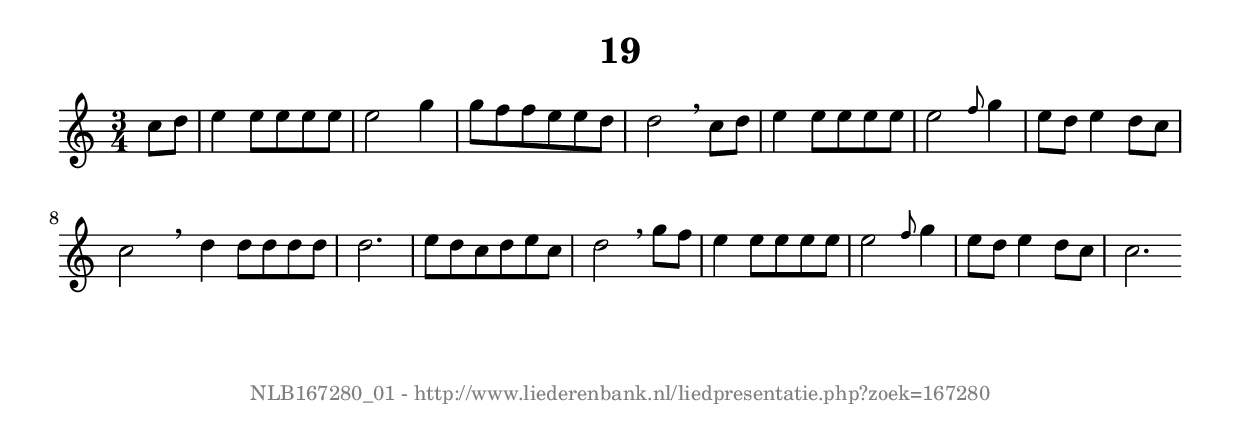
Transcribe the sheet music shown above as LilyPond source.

%
% produced by wce2krn 1.64 (7 June 2014)
%
\version"2.16"
#(append! paper-alist '(("long" . (cons (* 210 mm) (* 2000 mm)))))
#(set-default-paper-size "long")
sb = {\breathe}
mBreak = {\breathe }
bBreak = {\breathe }
x = {\once\override NoteHead #'style = #'cross }
gl=\glissando
itime={\override Staff.TimeSignature #'stencil = ##f }
ficta = {\once\set suggestAccidentals = ##t}
fine = {\once\override Score.RehearsalMark #'self-alignment-X = #1 \mark \markup {\italic{Fine}}}
dc = {\once\override Score.RehearsalMark #'self-alignment-X = #1 \mark \markup {\italic{D.C.}}}
dcf = {\once\override Score.RehearsalMark #'self-alignment-X = #1 \mark \markup {\italic{D.C. al Fine}}}
dcc = {\once\override Score.RehearsalMark #'self-alignment-X = #1 \mark \markup {\italic{D.C. al Coda}}}
ds = {\once\override Score.RehearsalMark #'self-alignment-X = #1 \mark \markup {\italic{D.S.}}}
dsf = {\once\override Score.RehearsalMark #'self-alignment-X = #1 \mark \markup {\italic{D.S. al Fine}}}
dsc = {\once\override Score.RehearsalMark #'self-alignment-X = #1 \mark \markup {\italic{D.S. al Coda}}}
pv = {\set Score.repeatCommands = #'((volta "1"))}
sv = {\set Score.repeatCommands = #'((volta "2"))}
tv = {\set Score.repeatCommands = #'((volta "3"))}
qv = {\set Score.repeatCommands = #'((volta "4"))}
xv = {\set Score.repeatCommands = #'((volta #f))}
\header{ tagline = ""
title = "19"
}
\score {{
\key c \major
\relative g'
{
\set melismaBusyProperties = #'()
\partial 32*8
\time 3/4
\tempo 4=120
\override Score.MetronomeMark #'transparent = ##t
\override Score.RehearsalMark #'break-visibility = #(vector #t #t #f)
c8 d e4 e8 e e e e2 g4 g8 f f e e d d2 \sb c8 d e4 e8 e e e e2 \grace { f8 } g4 e8 d e4 d8 c c2 s4 \bar ":|:" \bBreak
d4 d8 d d d d2. e8 d c d e c d2 \sb g8 f e4 e8 e e e e2 \grace { f8 } g4 e8 d e4 d8 c c2. \bar ":|"
 }}
 \midi { }
 \layout {
            indent = 0.0\cm
}
}
\markup { \vspace #0 } \markup { \with-color #grey \fill-line { \center-column { \smaller "NLB167280_01 - http://www.liederenbank.nl/liedpresentatie.php?zoek=167280" } } }
